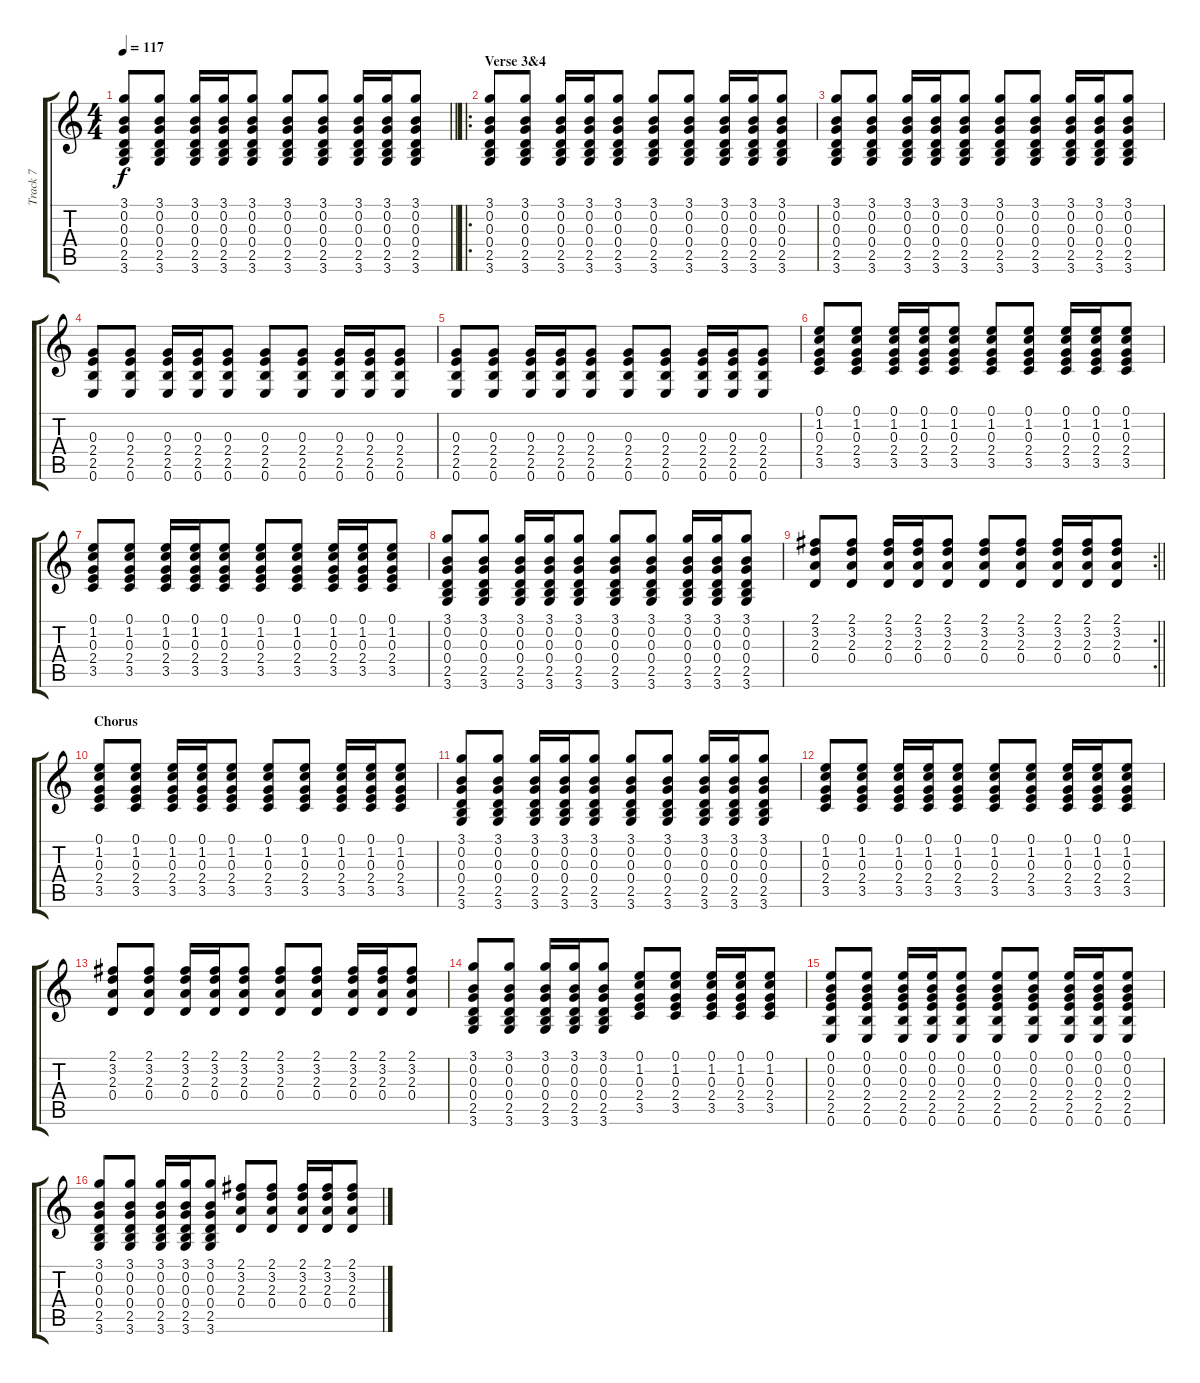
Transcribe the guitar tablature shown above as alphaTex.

\track ("Track 7" "Track 7") {instrument acousticguitarsteel}
\staff {score tabs}
\tuning (E4 B3 G3 D3 A2 E2) {hide}
\ts (4 4)
\tempo 117
\clef g2
\barLineRight lightlight
\ks c
(3.1 0.2 0.3 0.4 2.5 3.6).8{dy f} (3.1 0.2 0.3 0.4 2.5 3.6).8 (3.1 0.2 0.3 0.4 2.5 3.6).16 (3.1 0.2 0.3 0.4 2.5 3.6).16 (3.1 0.2 0.3 0.4 2.5 3.6).8 (3.1 0.2 0.3 0.4 2.5 3.6).8 (3.1 0.2 0.3 0.4 2.5 3.6).8 (3.1 0.2 0.3 0.4 2.5 3.6).16 (3.1 0.2 0.3 0.4 2.5 3.6).16 (3.1 0.2 0.3 0.4 2.5 3.6).8 |
\ro
\section ("" "Verse 3&4")
(3.1 0.2 0.3 0.4 2.5 3.6).8 (3.1 0.2 0.3 0.4 2.5 3.6).8 (3.1 0.2 0.3 0.4 2.5 3.6).16 (3.1 0.2 0.3 0.4 2.5 3.6).16 (3.1 0.2 0.3 0.4 2.5 3.6).8 (3.1 0.2 0.3 0.4 2.5 3.6).8 (3.1 0.2 0.3 0.4 2.5 3.6).8 (3.1 0.2 0.3 0.4 2.5 3.6).16 (3.1 0.2 0.3 0.4 2.5 3.6).16 (3.1 0.2 0.3 0.4 2.5 3.6).8 |
(3.1 0.2 0.3 0.4 2.5 3.6).8 (3.1 0.2 0.3 0.4 2.5 3.6).8 (3.1 0.2 0.3 0.4 2.5 3.6).16 (3.1 0.2 0.3 0.4 2.5 3.6).16 (3.1 0.2 0.3 0.4 2.5 3.6).8 (3.1 0.2 0.3 0.4 2.5 3.6).8 (3.1 0.2 0.3 0.4 2.5 3.6).8 (3.1 0.2 0.3 0.4 2.5 3.6).16 (3.1 0.2 0.3 0.4 2.5 3.6).16 (3.1 0.2 0.3 0.4 2.5 3.6).8 |
(0.3 2.4 2.5 0.6).8 (0.3 2.4 2.5 0.6).8 (0.3 2.4 2.5 0.6).16 (0.3 2.4 2.5 0.6).16 (0.3 2.4 2.5 0.6).8 (0.3 2.4 2.5 0.6).8 (0.3 2.4 2.5 0.6).8 (0.3 2.4 2.5 0.6).16 (0.3 2.4 2.5 0.6).16 (0.3 2.4 2.5 0.6).8 |
(0.3 2.4 2.5 0.6).8 (0.3 2.4 2.5 0.6).8 (0.3 2.4 2.5 0.6).16 (0.3 2.4 2.5 0.6).16 (0.3 2.4 2.5 0.6).8 (0.3 2.4 2.5 0.6).8 (0.3 2.4 2.5 0.6).8 (0.3 2.4 2.5 0.6).16 (0.3 2.4 2.5 0.6).16 (0.3 2.4 2.5 0.6).8 |
(0.1 1.2 0.3 2.4 3.5).8 (0.1 1.2 0.3 2.4 3.5).8 (0.1 1.2 0.3 2.4 3.5).16 (0.1 1.2 0.3 2.4 3.5).16 (0.1 1.2 0.3 2.4 3.5).8 (0.1 1.2 0.3 2.4 3.5).8 (0.1 1.2 0.3 2.4 3.5).8 (0.1 1.2 0.3 2.4 3.5).16 (0.1 1.2 0.3 2.4 3.5).16 (0.1 1.2 0.3 2.4 3.5).8 |
(0.1 1.2 0.3 2.4 3.5).8 (0.1 1.2 0.3 2.4 3.5).8 (0.1 1.2 0.3 2.4 3.5).16 (0.1 1.2 0.3 2.4 3.5).16 (0.1 1.2 0.3 2.4 3.5).8 (0.1 1.2 0.3 2.4 3.5).8 (0.1 1.2 0.3 2.4 3.5).8 (0.1 1.2 0.3 2.4 3.5).16 (0.1 1.2 0.3 2.4 3.5).16 (0.1 1.2 0.3 2.4 3.5).8 |
(3.1 0.2 0.3 0.4 2.5 3.6).8 (3.1 0.2 0.3 0.4 2.5 3.6).8 (3.1 0.2 0.3 0.4 2.5 3.6).16 (3.1 0.2 0.3 0.4 2.5 3.6).16 (3.1 0.2 0.3 0.4 2.5 3.6).8 (3.1 0.2 0.3 0.4 2.5 3.6).8 (3.1 0.2 0.3 0.4 2.5 3.6).8 (3.1 0.2 0.3 0.4 2.5 3.6).16 (3.1 0.2 0.3 0.4 2.5 3.6).16 (3.1 0.2 0.3 0.4 2.5 3.6).8 |
\rc 2
\barLineRight lightlight
(2.1 3.2 2.3 0.4).8 (2.1 3.2 2.3 0.4).8 (2.1 3.2 2.3 0.4).16 (2.1 3.2 2.3 0.4).16 (2.1 3.2 2.3 0.4).8 (2.1 3.2 2.3 0.4).8 (2.1 3.2 2.3 0.4).8 (2.1 3.2 2.3 0.4).16 (2.1 3.2 2.3 0.4).16 (2.1 3.2 2.3 0.4).8 |
\section ("" "Chorus")
(0.1 1.2 0.3 2.4 3.5).8 (0.1 1.2 0.3 2.4 3.5).8 (0.1 1.2 0.3 2.4 3.5).16 (0.1 1.2 0.3 2.4 3.5).16 (0.1 1.2 0.3 2.4 3.5).8 (0.1 1.2 0.3 2.4 3.5).8 (0.1 1.2 0.3 2.4 3.5).8 (0.1 1.2 0.3 2.4 3.5).16 (0.1 1.2 0.3 2.4 3.5).16 (0.1 1.2 0.3 2.4 3.5).8 |
(3.1 0.2 0.3 0.4 2.5 3.6).8 (3.1 0.2 0.3 0.4 2.5 3.6).8 (3.1 0.2 0.3 0.4 2.5 3.6).16 (3.1 0.2 0.3 0.4 2.5 3.6).16 (3.1 0.2 0.3 0.4 2.5 3.6).8 (3.1 0.2 0.3 0.4 2.5 3.6).8 (3.1 0.2 0.3 0.4 2.5 3.6).8 (3.1 0.2 0.3 0.4 2.5 3.6).16 (3.1 0.2 0.3 0.4 2.5 3.6).16 (3.1 0.2 0.3 0.4 2.5 3.6).8 |
(0.1 1.2 0.3 2.4 3.5).8 (0.1 1.2 0.3 2.4 3.5).8 (0.1 1.2 0.3 2.4 3.5).16 (0.1 1.2 0.3 2.4 3.5).16 (0.1 1.2 0.3 2.4 3.5).8 (0.1 1.2 0.3 2.4 3.5).8 (0.1 1.2 0.3 2.4 3.5).8 (0.1 1.2 0.3 2.4 3.5).16 (0.1 1.2 0.3 2.4 3.5).16 (0.1 1.2 0.3 2.4 3.5).8 |
(2.1 3.2 2.3 0.4).8 (2.1 3.2 2.3 0.4).8 (2.1 3.2 2.3 0.4).16 (2.1 3.2 2.3 0.4).16 (2.1 3.2 2.3 0.4).8 (2.1 3.2 2.3 0.4).8 (2.1 3.2 2.3 0.4).8 (2.1 3.2 2.3 0.4).16 (2.1 3.2 2.3 0.4).16 (2.1 3.2 2.3 0.4).8 |
(3.1 0.2 0.3 0.4 2.5 3.6).8 (3.1 0.2 0.3 0.4 2.5 3.6).8 (3.1 0.2 0.3 0.4 2.5 3.6).16 (3.1 0.2 0.3 0.4 2.5 3.6).16 (3.1 0.2 0.3 0.4 2.5 3.6).8 (0.1 1.2 0.3 2.4 3.5).8 (0.1 1.2 0.3 2.4 3.5).8 (0.1 1.2 0.3 2.4 3.5).16 (0.1 1.2 0.3 2.4 3.5).16 (0.1 1.2 0.3 2.4 3.5).8 |
(0.1 0.2 0.3 2.4 2.5 0.6).8 (0.1 0.2 0.3 2.4 2.5 0.6).8 (0.1 0.2 0.3 2.4 2.5 0.6).16 (0.1 0.2 0.3 2.4 2.5 0.6).16 (0.1 0.2 0.3 2.4 2.5 0.6).8 (0.1 0.2 0.3 2.4 2.5 0.6).8 (0.1 0.2 0.3 2.4 2.5 0.6).8 (0.1 0.2 0.3 2.4 2.5 0.6).16 (0.1 0.2 0.3 2.4 2.5 0.6).16 (0.1 0.2 0.3 2.4 2.5 0.6).8 |
(3.1 0.2 0.3 0.4 2.5 3.6).8 (3.1 0.2 0.3 0.4 2.5 3.6).8 (3.1 0.2 0.3 0.4 2.5 3.6).16 (3.1 0.2 0.3 0.4 2.5 3.6).16 (3.1 0.2 0.3 0.4 2.5 3.6).8 (2.1 3.2 2.3 0.4).8 (2.1 3.2 2.3 0.4).8 (2.1 3.2 2.3 0.4).16 (2.1 3.2 2.3 0.4).16 (2.1 3.2 2.3 0.4).8
